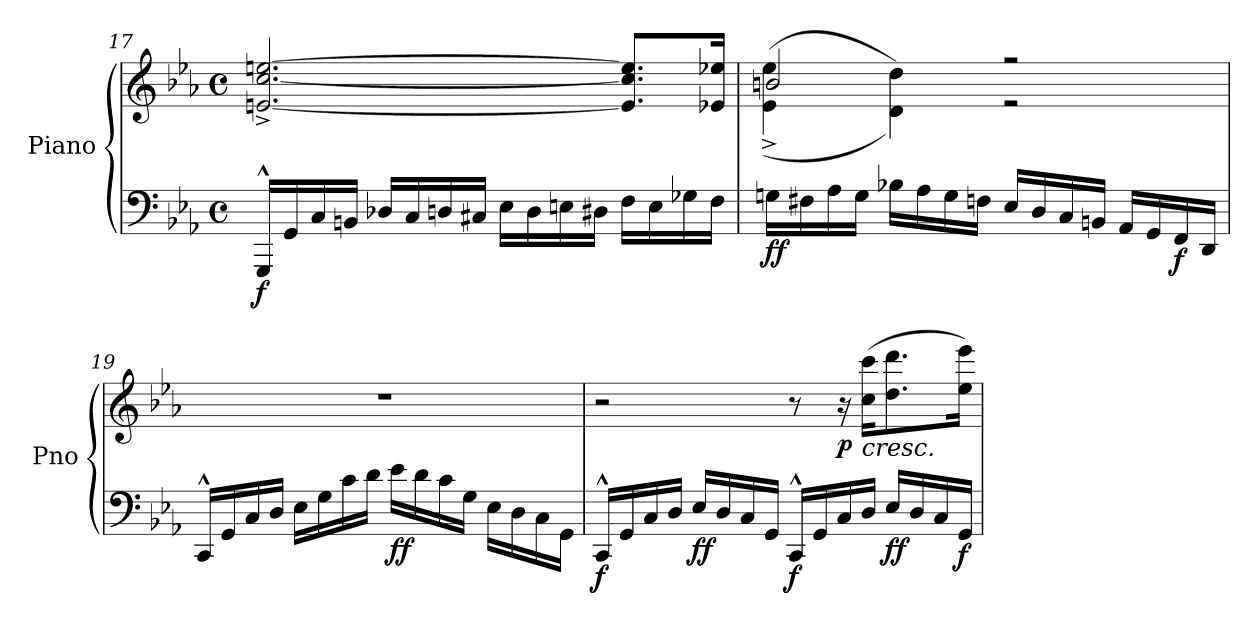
**kern	**kern	**dynam
*part1	*part1	*part1
*staff2	*staff1	*staff1/2
*I"Piano	*	*
*I'Pno	*	*
*clefF4	*clefG2	*
*k[b-e-a-]	*k[b-e-a-]	*
*M4/4	*M4/4	*
*met(c)	*met(c)	*
=17	=17	=17
!	!	!LO:DY:b=2
16GGG^^/LL	[2.en/^ [2.cc/^ [2.een/^	f
16GG/	.	.
16C/	.	.
16BBn/JJ	.	.
16D-X/LL	.	.
16C/	.	.
16Dn/	.	.
16C#X/JJ	.	.
16E-\LL	.	.
16D\	.	.
16En\	.	.
16D#X\JJ	.	.
16F\LL	8.e/] 8.cc/] 8.ee/]L	.
16E\	.	.
16G-X\	.	.
16F\JJ	16e-X/ 16ee-X/Jk	.
=18	=18	=18
*	*^	*
!	!	!	!LO:DY:b=2
16Gn\LL	2bn/	(>(<4e-\^ 4ee-\^	ff
16F#X\	.	.	.
16A-\	.	.	.
16G\JJ	.	.	.
16B-X\LL	.	4d\ 4dd\))	.
16A-\	.	.	.
16G\	.	.	.
16Fn\JJ	.	.	.
16E-/LL	2re	2rff	.
16D/	.	.	.
16C/	.	.	.
16BBn/JJ	.	.	.
16AA-/LL	.	.	.
16GG/	.	.	.
!	!	!	!LO:DY:b=2
16FF/	.	.	f
16DD/JJ	.	.	.
*	*v	*v	*
!!LO:LB:g=z
=19	=19	=19
16CC^^/LL	1r	.
16GG/	.	.
16C/	.	.
16D/JJ	.	.
16E-\LL	.	.
16G\	.	.
16c\	.	.
16d\JJ	.	.
!	!	!LO:DY:b=2
16e-\LL	.	ff
16d\	.	.
16c\	.	.
16G\JJ	.	.
16E-\LL	.	.
16D\	.	.
16C\	.	.
16GG\JJ	.	.
=20	=20	=20
!	!	!LO:DY:b=2
16CC^^/LL	2r	f
16GG/	.	.
16C/	.	.
16D/JJ	.	.
!	!	!LO:DY:b=2
16E-/LL	.	ff
16D/	.	.
16C/	.	.
16GG/JJ	.	.
!	!	!LO:DY:b=2
16CC^^/LL	8r	f
16GG/	.	.
!	!	!LO:DY:b
16C/	16r	p
!	!	!LO:HP:b
16D/JJ	(>16cc\ 16ccc\KL	<
!	!	!LO:DY:b=2
16E-/LL	8.dd\ 8.ddd\	ff
16D/	.	.
16C/	.	.
!	!	!LO:DY:b=2
16GG/JJ	16ee-\ 16eee-\Jk)	f
.	.	[
=	=	=
*-	*-	*-
